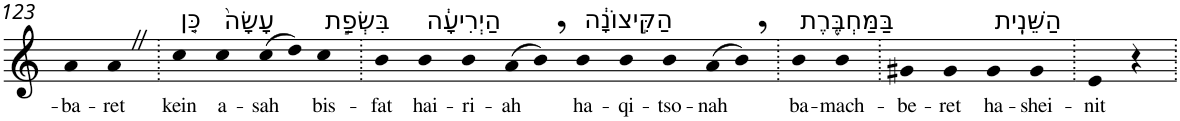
**kern	**text
*part1	*part1
*staff1	*staff1
*I"Piano	*
*I'Pno	*
!!LO:PB:g=z
*clefG2	*
*k[]	*
=123	=123
!	!LO:LY:b
4a	-ba-
!	!LO:LY:b
4aZ	-ret
=124.	=124.
!LO:TX:a:t=כֵּ֤ן	!
!	!LO:LY:b
4cc	kein
!LO:TX:a:t=עָשָׂה֙	!
!	!LO:LY:b
4cc	a-
!	!LO:LY:b
(>8cc	-sah
8dd)	.
!LO:TX:a:t=בִּשְׂפַ֣ת	!
!	!LO:LY:b
4cc	bis-
=125.	=125.
!	!LO:LY:b
4b	-fat
!LO:TX:a:t=הַיְרִיעָ֔ה	!
!	!LO:LY:b
4b	hai-
!	!LO:LY:b
4b	-ri-
!	!LO:LY:b
(>8a	-ah
8b,)	.
!LO:TX:a:t=הַקִּ֣יצוֹנָ֔ה	!
!	!LO:LY:b
4b	ha-
!	!LO:LY:b
4b	-qi-
!	!LO:LY:b
4b	-tso-
!	!LO:LY:b
(>8a	-nah
8b,)	.
=126.	=126.
!LO:TX:a:t=בַּמַּחְבֶּ֖רֶת	!
!	!LO:LY:b
4b	ba-
!	!LO:LY:b
4b	-mach-
=127.	=127.
!	!LO:LY:b
4g#X	-be-
!	!LO:LY:b
4g#	-ret
!LO:TX:a:t=הַשֵּׁנִֽית	!
!	!LO:LY:b
4g#	ha-
!	!LO:LY:b
4g#	-shei-
=128.	=128.
!	!LO:LY:b
4e	-nit
4r	.
=.	=.
*-	*-
